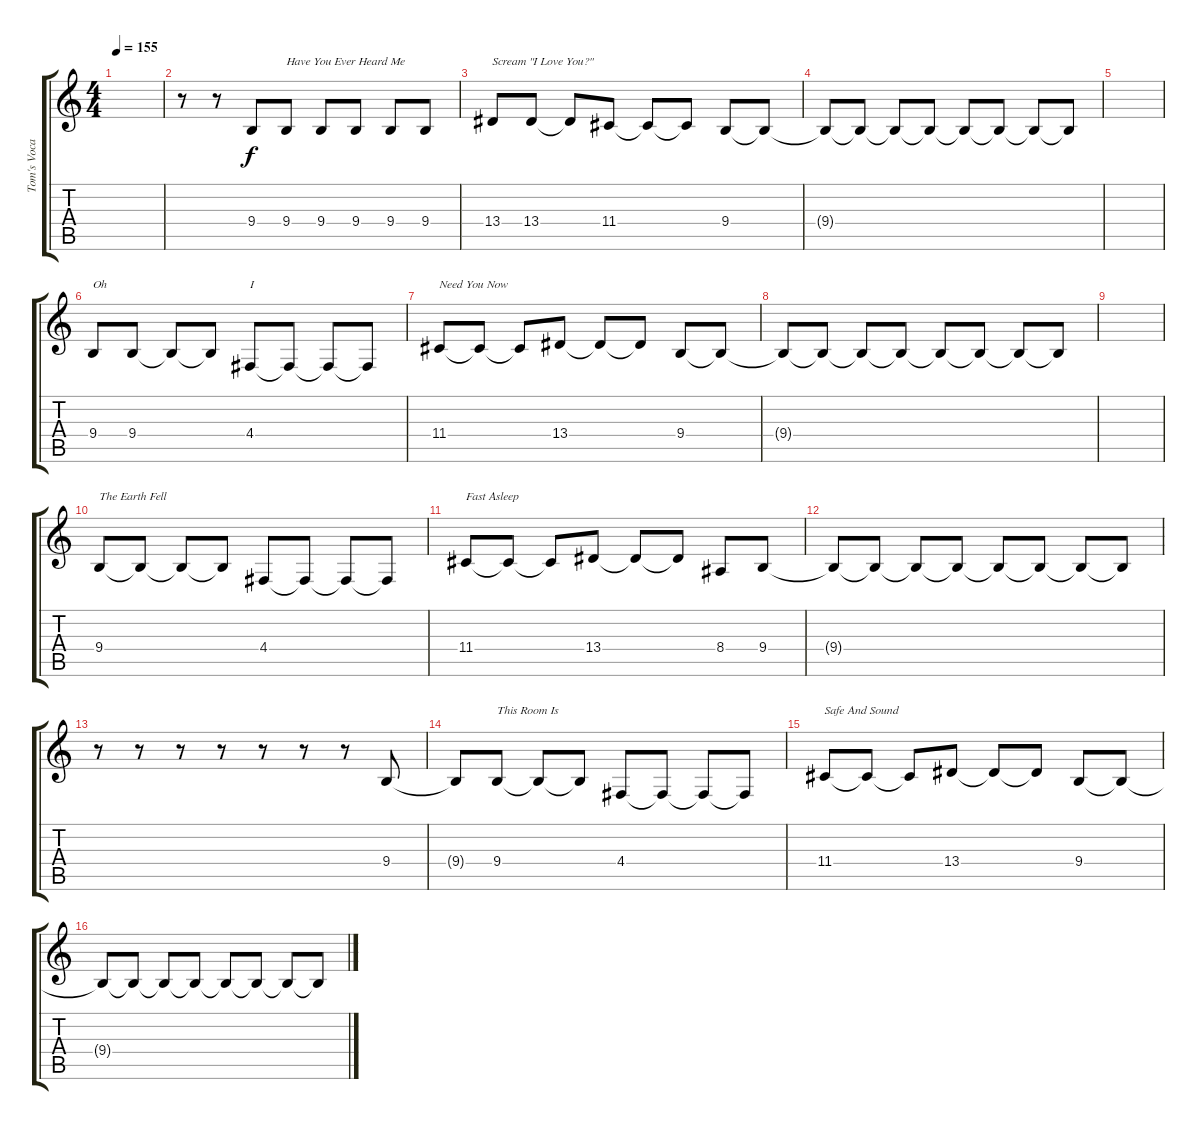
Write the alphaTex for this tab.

\track ("Tom's Vocals" "Tom's Voca") {instrument clarinet}
\staff {score tabs}
\tuning (E4 B3 G3 D3 A2 E2) {hide}
\ts (4 4)
\tempo 155
\clef g2
\ks c
|
r.8 r.8 9.4.8 9.4.8{txt "Have You Ever Heard Me"} 9.4.8 9.4.8 9.4.8 9.4.8 |
13.4.8{txt "Scream \"I Love You?\""} 13.4.8 13.4{t}.8 11.4.8 11.4{t}.8 11.4{t}.8 9.4.8 9.4{t}.8 |
9.4{t}.8 9.4{t}.8 9.4{t}.8 9.4{t}.8 9.4{t}.8 9.4{t}.8 9.4{t}.8 9.4{t}.8 |
|
9.4.8{txt "Oh"} 9.4.8 9.4{t}.8 9.4{t}.8 4.4.8{txt "I"} 4.4{t}.8 4.4{t}.8 4.4{t}.8 |
11.4.8{txt "Need You Now"} 11.4{t}.8 11.4{t}.8 13.4.8 13.4{t}.8 13.4{t}.8 9.4.8 9.4{t}.8 |
9.4{t}.8 9.4{t}.8 9.4{t}.8 9.4{t}.8 9.4{t}.8 9.4{t}.8 9.4{t}.8 9.4{t}.8 |
|
9.4.8{txt "The Earth Fell"} 9.4{t}.8 9.4{t}.8 9.4{t}.8 4.4.8 4.4{t}.8 4.4{t}.8 4.4{t}.8 |
11.4.8{txt "Fast Asleep"} 11.4{t}.8 11.4{t}.8 13.4.8 13.4{t}.8 13.4{t}.8 8.4.8 9.4.8 |
9.4{t}.8 9.4{t}.8 9.4{t}.8 9.4{t}.8 9.4{t}.8 9.4{t}.8 9.4{t}.8 9.4{t}.8 |
r.8 r.8 r.8 r.8 r.8 r.8 r.8 9.4.8 |
9.4{t}.8 9.4.8{txt "This Room Is"} 9.4{t}.8 9.4{t}.8 4.4.8 4.4{t}.8 4.4{t}.8 4.4{t}.8 |
11.4.8{txt "Safe And Sound"} 11.4{t}.8 11.4{t}.8 13.4.8 13.4{t}.8 13.4{t}.8 9.4.8 9.4{t}.8 |
9.4{t}.8 9.4{t}.8 9.4{t}.8 9.4{t}.8 9.4{t}.8 9.4{t}.8 9.4{t}.8 9.4{t}.8
